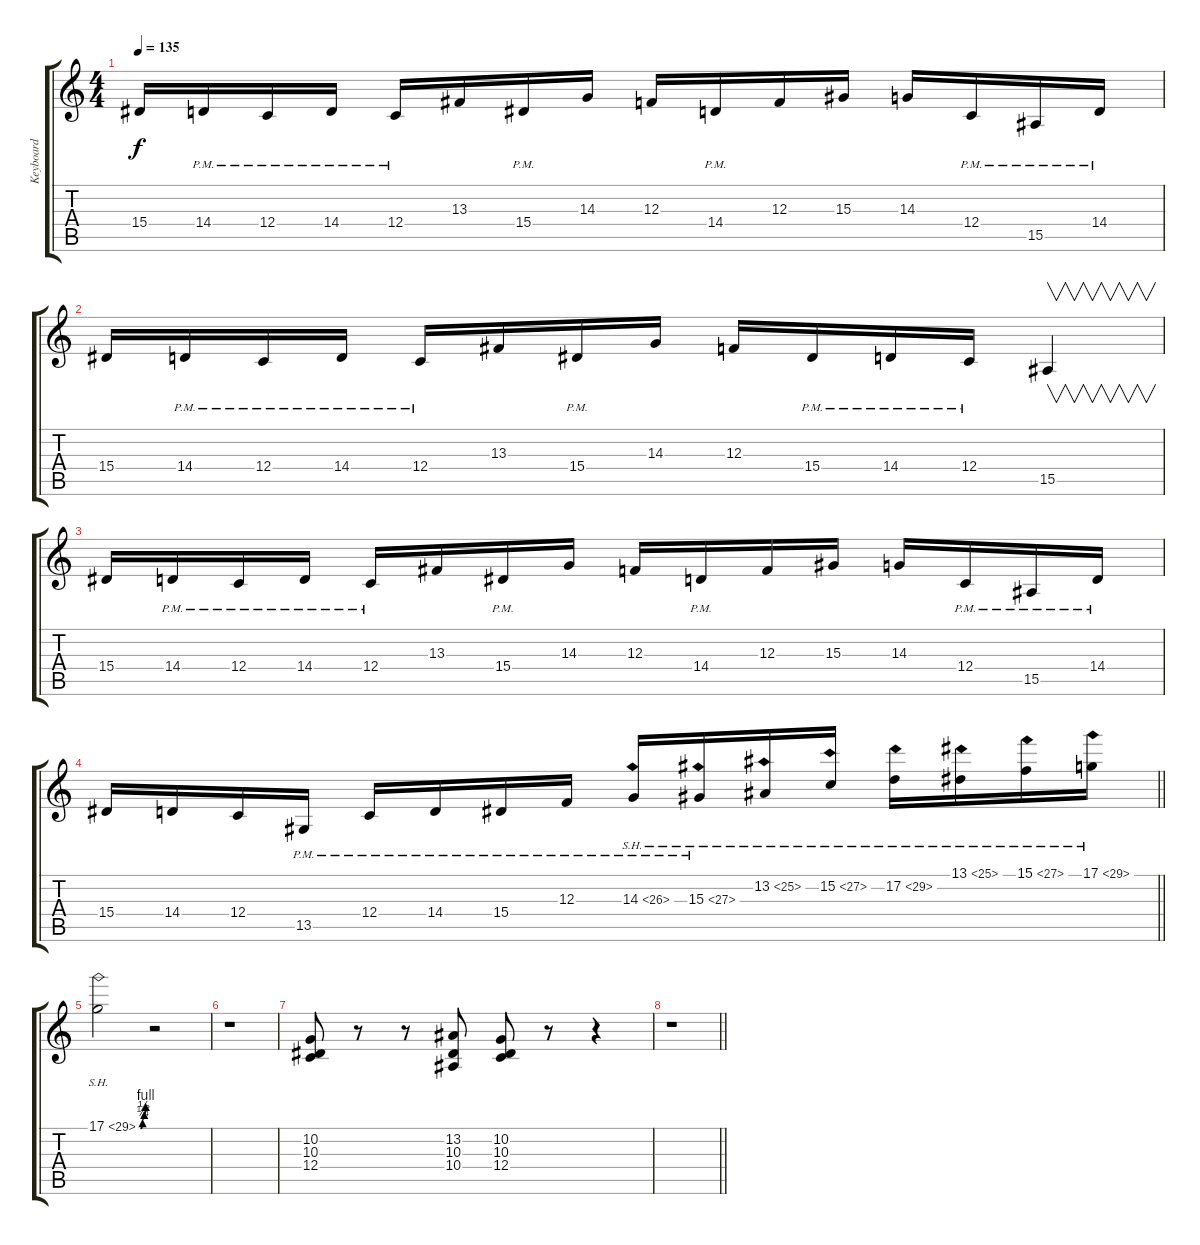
\track ("Keyboard" "Keyboard") {instrument lead1square}
\staff {score tabs}
\tuning (D4 A3 F3 C3 G2 D2) {hide}
\ts (4 4)
\tempo 135
\clef g2
\ks c
15.4.16{dy f} 14.4{pm}.16 12.4{pm}.16 14.4{pm}.16 12.4{pm}.16 13.3.16 15.4{pm}.16 14.3.16 12.3.16 14.4{pm}.16 12.3.16 15.3.16 14.3.16 12.4{pm}.16 15.5{pm}.16 14.4{pm}.16 |
15.4.16 14.4{pm}.16 12.4{pm}.16 14.4{pm}.16 12.4{pm}.16 13.3.16 15.4{pm}.16 14.3.16 12.3.16 15.4{pm}.16 14.4{pm}.16 12.4{pm}.16 15.5.4{v} |
15.4.16 14.4{pm}.16 12.4{pm}.16 14.4{pm}.16 12.4{pm}.16 13.3.16 15.4{pm}.16 14.3.16 12.3.16 14.4{pm}.16 12.3.16 15.3.16 14.3.16 12.4{pm}.16 15.5{pm}.16 14.4{pm}.16 |
\barLineRight lightlight
15.4.16 14.4.16 12.4.16 13.5{pm}.16 12.4{pm}.16 14.4{pm}.16 15.4{pm}.16 12.3{pm}.16 14.3{sh 12 pm}.16 15.3{sh 12 pm}.16 13.2{sh 12}.16 15.2{sh 12}.16 17.2{sh 12}.16 13.1{sh 12}.16 15.1{sh 12}.16 17.1{sh 12}.16 |
17.1{be (custom 0 0 24 1 43 2 60 4) sh 12}.2 r.2 |
r.1 |
(10.2 10.3 12.4).8{volume 11 balance 12 instrument stringensemble1} r.8 r.8 (13.2 10.3 10.4).8 (10.2 10.3 12.4).8 r.8 r.4 |
\barLineRight lightlight
r.1
